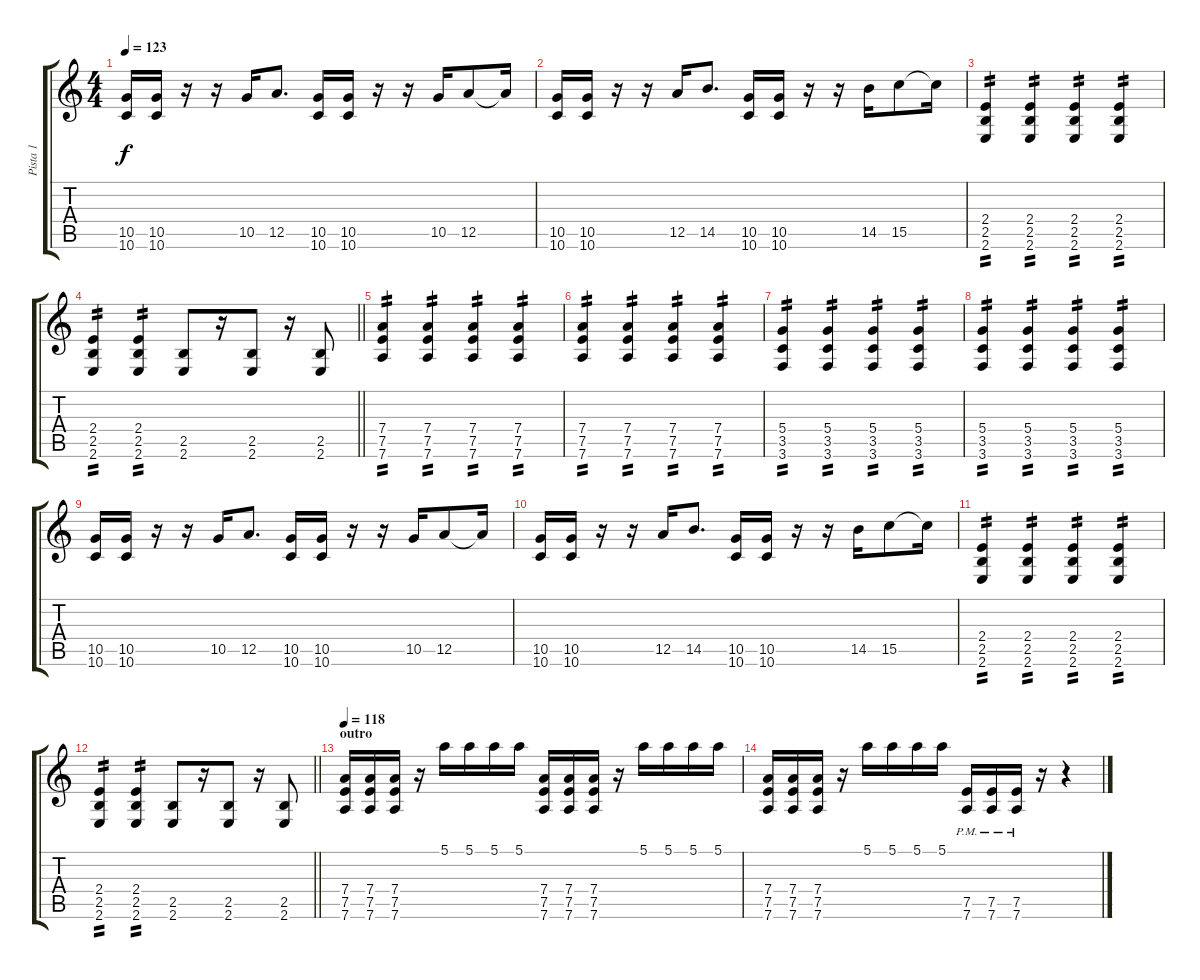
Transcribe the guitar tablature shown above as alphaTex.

\track ("Pista 1" "Pista 1") {instrument distortionguitar}
\staff {score tabs}
\tuning (E4 B3 G3 D3 A2 D2) {hide}
\ts (4 4)
\tempo 123
\clef g2
\ks aminor
(10.5 10.6).16{dy f} (10.5 10.6).16 r.16 r.16 10.5.16 12.5.8{d} (10.5 10.6).16 (10.5 10.6).16 r.16 r.16 10.5.16 12.5.8 12.5{t}.16 |
(10.5 10.6).16 (10.5 10.6).16 r.16 r.16 12.5.16 14.5.8{d} (10.5 10.6).16 (10.5 10.6).16 r.16 r.16 14.5.16 15.5.8 15.5{t}.16 |
(2.4 2.5 2.6).4{tp 2} (2.4 2.5 2.6).4{tp 2} (2.4 2.5 2.6).4{tp 2} (2.4 2.5 2.6).4{tp 2} |
\barLineRight lightlight
(2.4 2.5 2.6).4{tp 2} (2.4 2.5 2.6).4{tp 2} (2.5 2.6).8 r.16 (2.5 2.6).8 r.16 (2.5 2.6).8 |
(7.4 7.5 7.6).4{tp 2} (7.4 7.5 7.6).4{tp 2} (7.4 7.5 7.6).4{tp 2} (7.4 7.5 7.6).4{tp 2} |
(7.4 7.5 7.6).4{tp 2} (7.4 7.5 7.6).4{tp 2} (7.4 7.5 7.6).4{tp 2} (7.4 7.5 7.6).4{tp 2} |
(5.4 3.5 3.6).4{tp 2} (5.4 3.5 3.6).4{tp 2} (5.4 3.5 3.6).4{tp 2} (5.4 3.5 3.6).4{tp 2} |
(5.4 3.5 3.6).4{tp 2} (5.4 3.5 3.6).4{tp 2} (5.4 3.5 3.6).4{tp 2} (5.4 3.5 3.6).4{tp 2} |
(10.5 10.6).16 (10.5 10.6).16 r.16 r.16 10.5.16 12.5.8{d} (10.5 10.6).16 (10.5 10.6).16 r.16 r.16 10.5.16 12.5.8 12.5{t}.16 |
(10.5 10.6).16 (10.5 10.6).16 r.16 r.16 12.5.16 14.5.8{d} (10.5 10.6).16 (10.5 10.6).16 r.16 r.16 14.5.16 15.5.8 15.5{t}.16 |
(2.4 2.5 2.6).4{tp 2} (2.4 2.5 2.6).4{tp 2} (2.4 2.5 2.6).4{tp 2} (2.4 2.5 2.6).4{tp 2} |
\barLineRight lightlight
(2.4 2.5 2.6).4{tp 2} (2.4 2.5 2.6).4{tp 2} (2.5 2.6).8 r.16 (2.5 2.6).8 r.16 (2.5 2.6).8 |
\section ("" "outro")
\tempo 118
(7.4 7.5 7.6).16 (7.4 7.5 7.6).16 (7.4 7.5 7.6).16 r.16 5.1.16 5.1.16 5.1.16 5.1.16 (7.4 7.5 7.6).16 (7.4 7.5 7.6).16 (7.4 7.5 7.6).16 r.16 5.1.16 5.1.16 5.1.16 5.1.16 |
(7.4 7.5 7.6).16 (7.4 7.5 7.6).16 (7.4 7.5 7.6).16 r.16 5.1.16 5.1.16 5.1.16 5.1.16 (7.5{pm} 7.6{pm}).16 (7.5{pm} 7.6{pm}).16 (7.5{pm} 7.6{pm}).16 r.16 r.4
